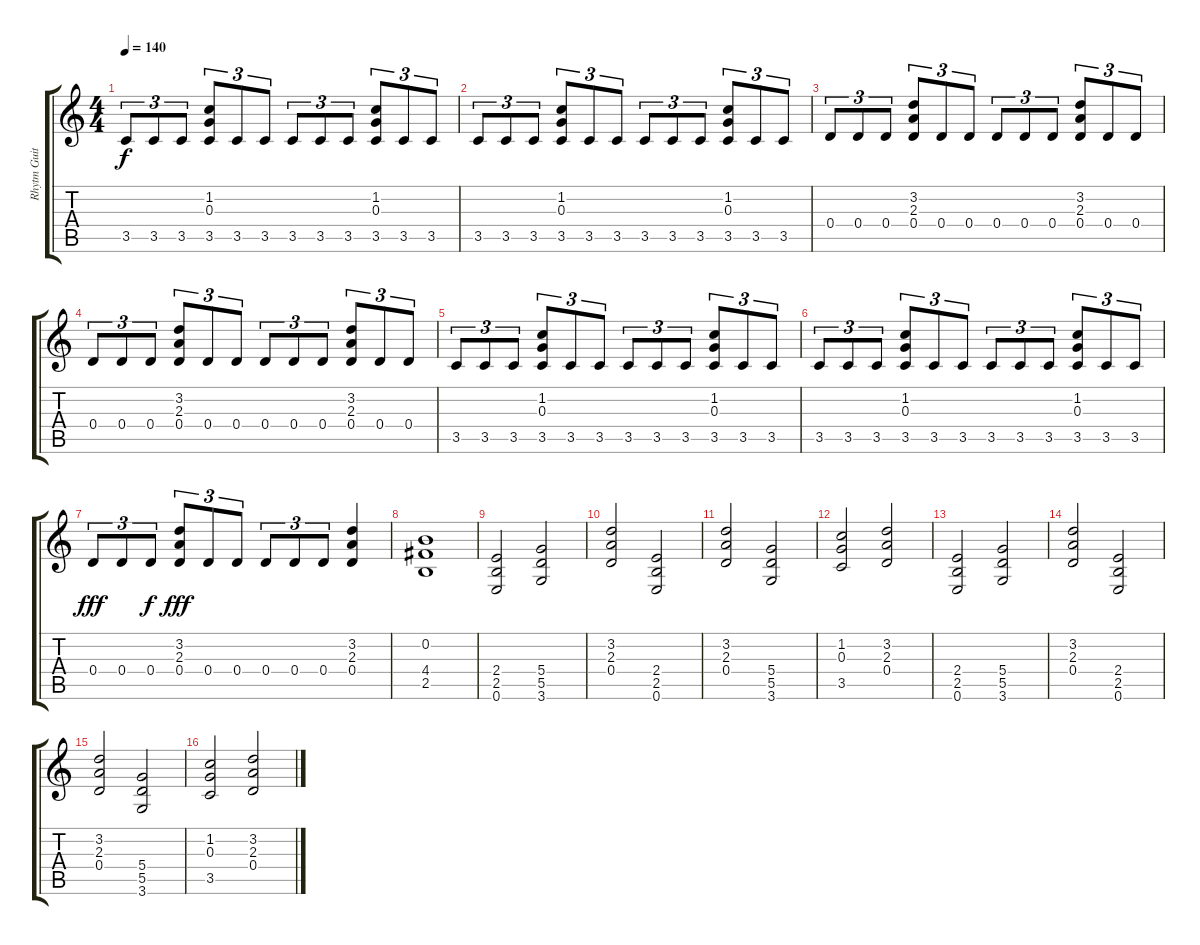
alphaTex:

\track ("Rhytm Guitar" "Rhytm Guit") {instrument distortionguitar}
\staff {score tabs}
\tuning (E4 B3 G3 D3 A2 E2) {hide}
\ts (4 4)
\tempo 140
\clef g2
\ks c
3.5.8{tu (3 2) dy f} 3.5.8{tu (3 2)} 3.5.8{tu (3 2)} (1.2 0.3 3.5).8{tu (3 2)} 3.5.8{tu (3 2)} 3.5.8{tu (3 2)} 3.5.8{tu (3 2)} 3.5.8{tu (3 2)} 3.5.8{tu (3 2)} (1.2 0.3 3.5).8{tu (3 2)} 3.5.8{tu (3 2)} 3.5.8{tu (3 2)} |
3.5.8{tu (3 2)} 3.5.8{tu (3 2)} 3.5.8{tu (3 2)} (1.2 0.3 3.5).8{tu (3 2)} 3.5.8{tu (3 2)} 3.5.8{tu (3 2)} 3.5.8{tu (3 2)} 3.5.8{tu (3 2)} 3.5.8{tu (3 2)} (1.2 0.3 3.5).8{tu (3 2)} 3.5.8{tu (3 2)} 3.5.8{tu (3 2)} |
0.4.8{tu (3 2)} 0.4.8{tu (3 2)} 0.4.8{tu (3 2)} (3.2 2.3 0.4).8{tu (3 2)} 0.4.8{tu (3 2)} 0.4.8{tu (3 2)} 0.4.8{tu (3 2)} 0.4.8{tu (3 2)} 0.4.8{tu (3 2)} (3.2 2.3 0.4).8{tu (3 2)} 0.4.8{tu (3 2)} 0.4.8{tu (3 2)} |
0.4.8{tu (3 2)} 0.4.8{tu (3 2)} 0.4.8{tu (3 2)} (3.2 2.3 0.4).8{tu (3 2)} 0.4.8{tu (3 2)} 0.4.8{tu (3 2)} 0.4.8{tu (3 2)} 0.4.8{tu (3 2)} 0.4.8{tu (3 2)} (3.2 2.3 0.4).8{tu (3 2)} 0.4.8{tu (3 2)} 0.4.8{tu (3 2)} |
3.5.8{tu (3 2)} 3.5.8{tu (3 2)} 3.5.8{tu (3 2)} (1.2 0.3 3.5).8{tu (3 2)} 3.5.8{tu (3 2)} 3.5.8{tu (3 2)} 3.5.8{tu (3 2)} 3.5.8{tu (3 2)} 3.5.8{tu (3 2)} (1.2 0.3 3.5).8{tu (3 2)} 3.5.8{tu (3 2)} 3.5.8{tu (3 2)} |
3.5.8{tu (3 2)} 3.5.8{tu (3 2)} 3.5.8{tu (3 2)} (1.2 0.3 3.5).8{tu (3 2)} 3.5.8{tu (3 2)} 3.5.8{tu (3 2)} 3.5.8{tu (3 2)} 3.5.8{tu (3 2)} 3.5.8{tu (3 2)} (1.2 0.3 3.5).8{tu (3 2)} 3.5.8{tu (3 2)} 3.5.8{tu (3 2)} |
0.4.8{tu (3 2) dy fff} 0.4.8{tu (3 2)} 0.4.8{tu (3 2) dy f} (3.2 2.3 0.4).8{tu (3 2) dy fff} 0.4.8{tu (3 2)} 0.4.8{tu (3 2)} 0.4.8{tu (3 2)} 0.4.8{tu (3 2)} 0.4.8{tu (3 2)} (3.2 2.3 0.4).4 |
(0.2 4.4 2.5).1 |
(2.4 2.5 0.6).2 (5.4 5.5 3.6).2 |
(3.2 2.3 0.4).2 (2.4 2.5 0.6).2 |
(3.2 2.3 0.4).2 (5.4 5.5 3.6).2 |
(1.2 0.3 3.5).2 (3.2 2.3 0.4).2 |
(2.4 2.5 0.6).2 (5.4 5.5 3.6).2 |
(3.2 2.3 0.4).2 (2.4 2.5 0.6).2 |
(3.2 2.3 0.4).2 (5.4 5.5 3.6).2 |
(1.2 0.3 3.5).2 (3.2 2.3 0.4).2
